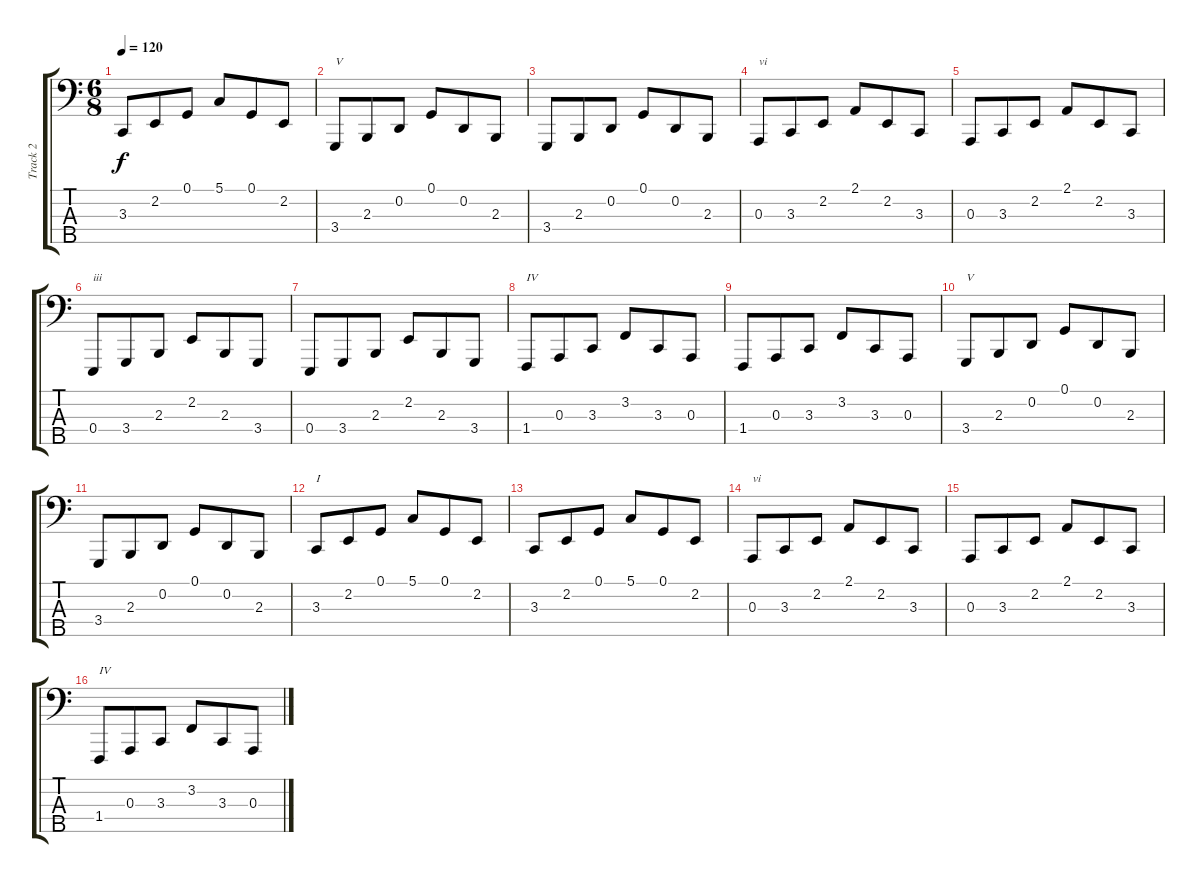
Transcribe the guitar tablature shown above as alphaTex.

\track ("Track 2" "Track 2") {instrument acousticgrandpiano}
\staff {score tabs}
\tuning (G2 D2 A1 E1 B0) {hide}
\ts (6 8)
\tempo 120
\clef f4
\ks c
3.3.8{dy f} 2.2.8 0.1.8 5.1.8 0.1.8 2.2.8 |
3.4.8{txt "V"} 2.3.8 0.2.8 0.1.8 0.2.8 2.3.8 |
3.4.8 2.3.8 0.2.8 0.1.8 0.2.8 2.3.8 |
0.3.8{txt "vi"} 3.3.8 2.2.8 2.1.8 2.2.8 3.3.8 |
0.3.8 3.3.8 2.2.8 2.1.8 2.2.8 3.3.8 |
0.4.8{txt "iii"} 3.4.8 2.3.8 2.2.8 2.3.8 3.4.8 |
0.4.8 3.4.8 2.3.8 2.2.8 2.3.8 3.4.8 |
1.4.8{txt "IV"} 0.3.8 3.3.8 3.2.8 3.3.8 0.3.8 |
1.4.8 0.3.8 3.3.8 3.2.8 3.3.8 0.3.8 |
3.4.8{txt "V"} 2.3.8 0.2.8 0.1.8 0.2.8 2.3.8 |
3.4.8 2.3.8 0.2.8 0.1.8 0.2.8 2.3.8 |
3.3.8{txt "I"} 2.2.8 0.1.8 5.1.8 0.1.8 2.2.8 |
3.3.8 2.2.8 0.1.8 5.1.8 0.1.8 2.2.8 |
0.3.8{txt "vi"} 3.3.8 2.2.8 2.1.8 2.2.8 3.3.8 |
0.3.8 3.3.8 2.2.8 2.1.8 2.2.8 3.3.8 |
1.4.8{txt "IV"} 0.3.8 3.3.8 3.2.8 3.3.8 0.3.8
